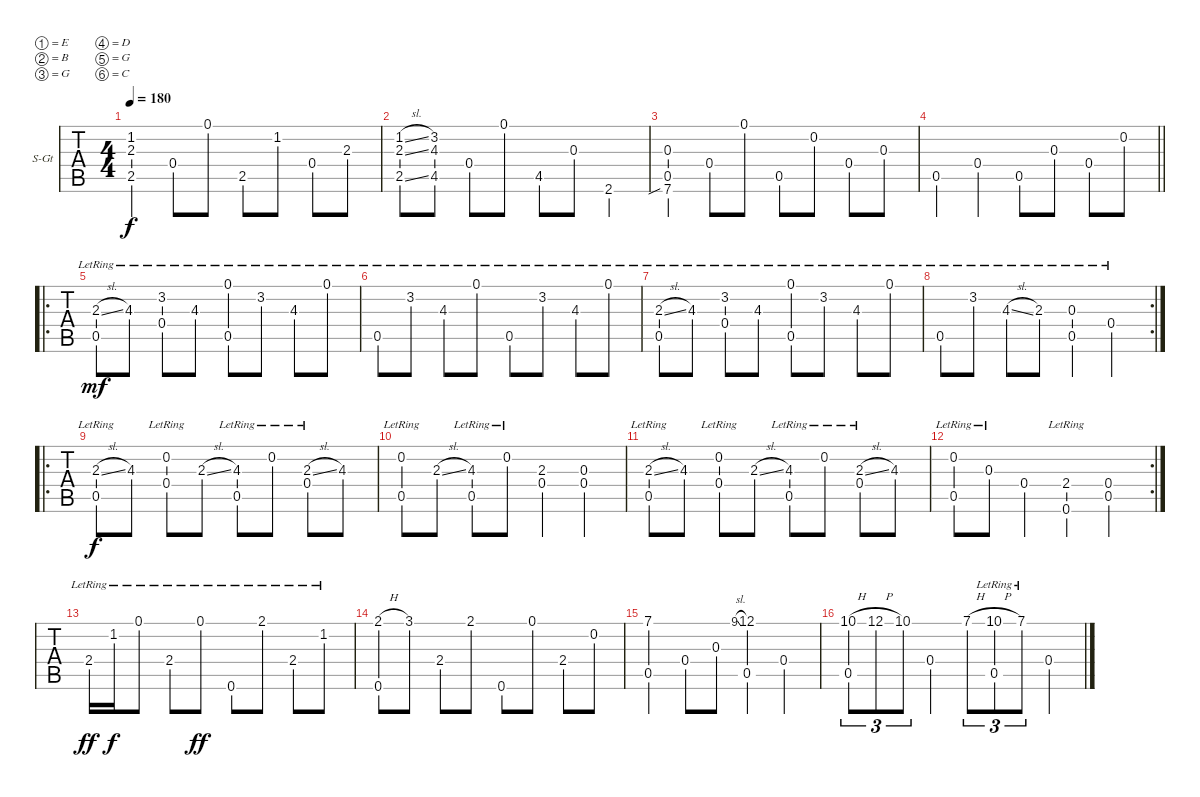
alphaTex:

\bracketExtendMode groupsimilarinstruments
\firstSystemTrackNameOrientation horizontal
\otherSystemsTrackNameOrientation horizontal
\track ("Piste 1" "S-Gt") {instrument acousticguitarsteel}
\staff {tabs}
\tuning (E4 B3 G3 D3 G2 C2)
\ts (4 4)
\tempo 180
\clef g2
\ks c
(1.2 2.3 2.5).4{dy f} 0.4.8 0.1.8 2.5.8 1.2.8 0.4.8 2.3.8 |
(1.2{sl} 2.3{sl} 2.5{sl}).8 (3.2 4.3 4.5).8 0.4.8 0.1.8 4.5.8 0.3.8 2.6.4 |
(7.6{sib} 0.5 0.3).4 0.4.8 0.1.8 0.5.8 0.2.8 0.4.8 0.3.8 |
\barLineRight lightlight
0.5.4 0.4.4 0.5.8 0.3.8 0.4.8 0.2.8 |
\ro
(0.5{lr} 2.3{sl lr}).8{dy mf} 4.3{lr}.8 (3.2{lr} 0.4{lr}).8 4.3{lr}.8 (0.1{lr} 0.5{lr}).8 3.2{lr}.8 4.3{lr}.8 0.1{lr}.8 |
0.5{lr}.8 3.2{lr}.8 4.3{lr}.8 0.1{lr}.8 0.5{lr}.8 3.2{lr}.8 4.3{lr}.8 0.1{lr}.8 |
(0.5{lr} 2.3{sl lr}).8 4.3{lr}.8 (3.2{lr} 0.4{lr}).8 4.3{lr}.8 (0.1{lr} 0.5{lr}).8 3.2{lr}.8 4.3{lr}.8 0.1{lr}.8 |
\rc 2
0.5{lr}.8 3.2{lr}.8 4.3{sl lr}.8 2.3{lr}.8 (0.3{lr} 0.5{lr}).4 0.4{lr}.4 |
\ro
(2.3{sl} 0.5{lr}).8{dy f} 4.3.8 (0.2{lr} 0.4{lr}).8 2.3{sl}.8 (4.3 0.5{lr}).8 0.2{lr}.8 (2.3{sl} 0.4{lr}).8 4.3.8 |
(0.2{lr} 0.5{lr}).8 2.3{sl}.8 (4.3 0.5{lr}).8 0.2{lr}.8 (2.3 0.4).4 (0.3 0.4).4 |
(2.3{sl} 0.5{lr}).8 4.3.8 (0.2{lr} 0.4{lr}).8 2.3{sl}.8 (4.3 0.5{lr}).8 0.2{lr}.8 (2.3{sl} 0.4{lr}).8 4.3.8 |
\rc 2
(0.2{lr} 0.5{lr}).8 0.3{lr}.8 0.4.4 (2.4 0.6{lr}).4 (0.4 0.5).4 |
2.4{lr}.16{dy ff} 1.2{lr}.16{dy f} 0.1{lr}.8 2.4{lr}.8 0.1{lr}.8{dy ff} 0.6{lr}.8 2.1{lr}.8 2.4{lr}.8 1.2{lr}.8 |
(2.1{h} 0.6).8 3.1.8 2.4.8 2.1.8 0.6.8 0.1.8 2.4.8 0.2.8 |
(7.1 0.5).4 0.4.8 0.3.8 9.1{sl}.8{gr} (12.1 0.5).4 0.4.4 |
(0.5 10.1{h}).8{tu (3 2)} 12.1{h}.8{tu (3 2)} 10.1.8{tu (3 2)} 0.4.4 7.1{h}.8{tu (3 2)} (10.1{h} 0.5{lr}).8{tu (3 2)} 7.1{lr}.8{tu (3 2)} 0.4.4
